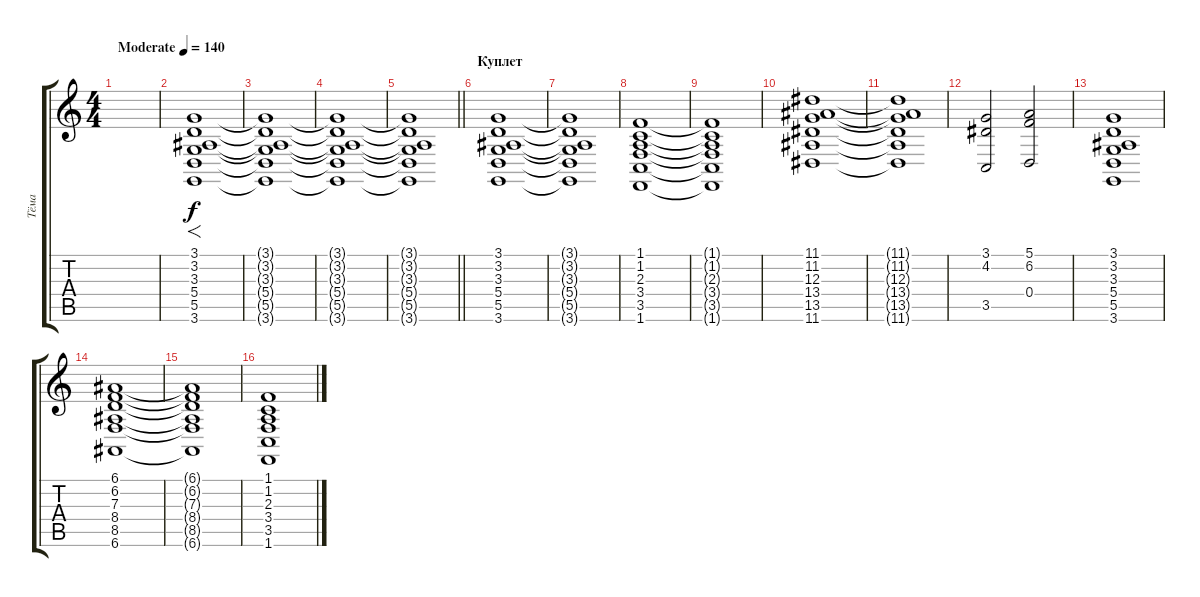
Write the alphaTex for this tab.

\track ("Тёма" "Тёма") {instrument stringensemble1}
\staff {score tabs}
\tuning (E4 B3 G3 D3 A2 E2) {hide}
\ts (4 4)
\tempo (140 "Moderate")
\clef g2
\ks c
|
(3.1 3.2 3.3 5.4 5.5 3.6).1{f} |
(3.1{t} 3.2{t} 3.3{t} 5.4{t} 5.5{t} 3.6{t}).1 |
(3.1{t} 3.2{t} 3.3{t} 5.4{t} 5.5{t} 3.6{t}).1 |
\barLineRight lightlight
(3.1{t} 3.2{t} 3.3{t} 5.4{t} 5.5{t} 3.6{t}).1 |
\section ("" "Куплет")
(3.1 3.2 3.3 5.4 5.5 3.6).1 |
(3.1{t} 3.2{t} 3.3{t} 5.4{t} 5.5{t} 3.6{t}).1 |
(1.1 1.2 2.3 3.4 3.5 1.6).1 |
(1.1{t} 1.2{t} 2.3{t} 3.4{t} 3.5{t} 1.6{t}).1 |
(11.1 11.2 12.3 13.4 13.5 11.6).1 |
(11.1{t} 11.2{t} 12.3{t} 13.4{t} 13.5{t} 11.6{t}).1 |
(3.1 4.2 3.5).2 (5.1 6.2 0.4).2 |
(3.1 3.2 3.3 5.4 5.5 3.6).1 |
(6.1 6.2 7.3 8.4 8.5 6.6).1 |
(6.1{t} 6.2{t} 7.3{t} 8.4{t} 8.5{t} 6.6{t}).1 |
(1.1 1.2 2.3 3.4 3.5 1.6).1
